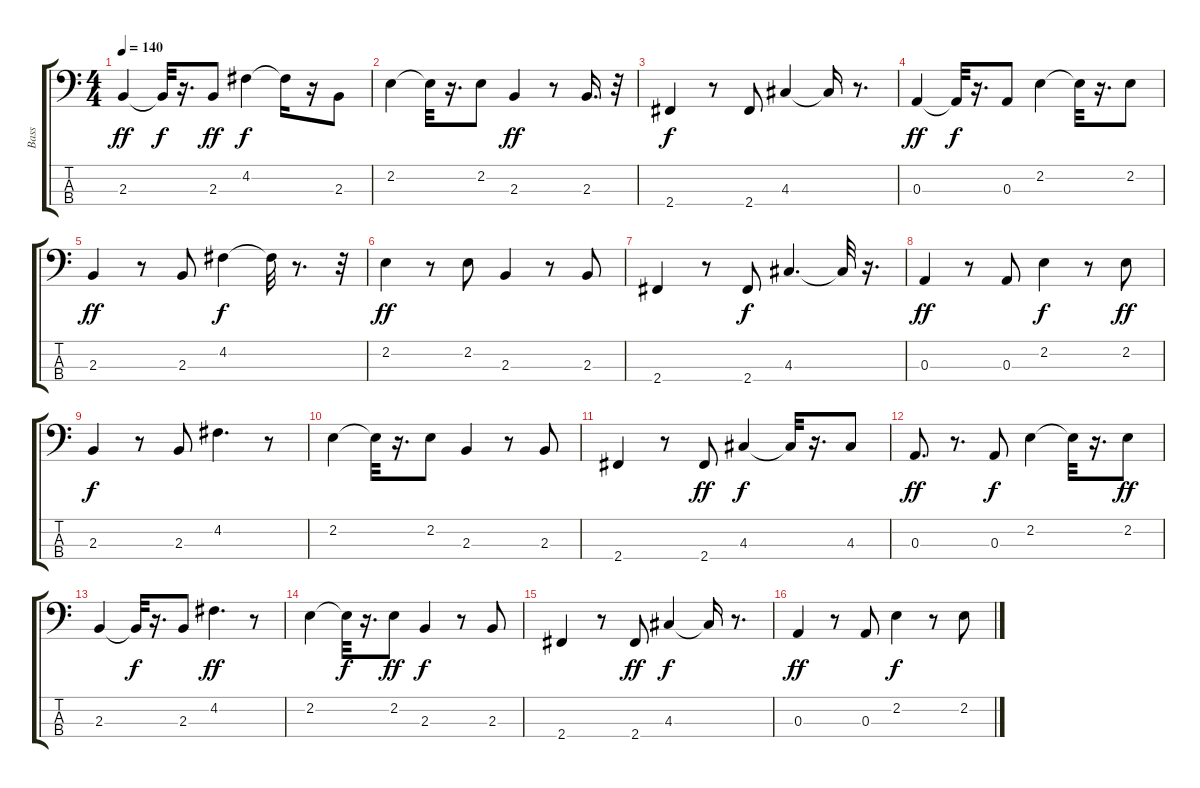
\track ("Bass" "Bass") {instrument electricbassfinger}
\staff {score tabs}
\tuning (G2 D2 A1 E1) {hide}
\ts (4 4)
\tempo 140
\clef f4
\ks c
2.3.4{dy ff} 2.3{t}.32{dy f} r.16{d} 2.3.8{dy ff} 4.2.4{dy f} 4.2{t}.16 r.16 2.3.8 |
2.2.4 2.2{t}.32 r.16{d} 2.2.8 2.3.4{dy ff} r.8 2.3.16{d} r.32 |
2.4.4{dy f} r.8 2.4.8 4.3.4 4.3{t}.16 r.8{d} |
0.3.4{dy ff} 0.3{t}.32{dy f} r.16{d} 0.3.8 2.2.4 2.2{t}.32 r.16{d} 2.2.8 |
2.3.4{dy ff} r.8 2.3.8 4.2.4{dy f} 4.2{t}.32 r.8{d} r.32 |
2.2.4{dy ff} r.8 2.2.8 2.3.4 r.8 2.3.8 |
2.4.4 r.8 2.4.8{dy f} 4.3.4{d} 4.3{t}.32 r.16{d} |
0.3.4{dy ff} r.8 0.3.8 2.2.4{dy f} r.8 2.2.8{dy ff} |
2.3.4{dy f} r.8 2.3.8 4.2.4{d} r.8 |
2.2.4 2.2{t}.32 r.16{d} 2.2.8 2.3.4 r.8 2.3.8 |
2.4.4 r.8 2.4.8{dy ff} 4.3.4{dy f} 4.3{t}.32 r.16{d} 4.3.8 |
0.3.8{d dy ff} r.8{d} 0.3.8{dy f} 2.2.4 2.2{t}.32 r.16{d} 2.2.8{dy ff} |
2.3.4 2.3{t}.32{dy f} r.16{d} 2.3.8 4.2.4{d dy ff} r.8 |
2.2.4 2.2{t}.32{dy f} r.16{d} 2.2.8{dy ff} 2.3.4{dy f} r.8 2.3.8 |
2.4.4 r.8 2.4.8{dy ff} 4.3.4{dy f} 4.3{t}.16 r.8{d} |
0.3.4{dy ff} r.8 0.3.8 2.2.4{dy f} r.8 2.2.8
